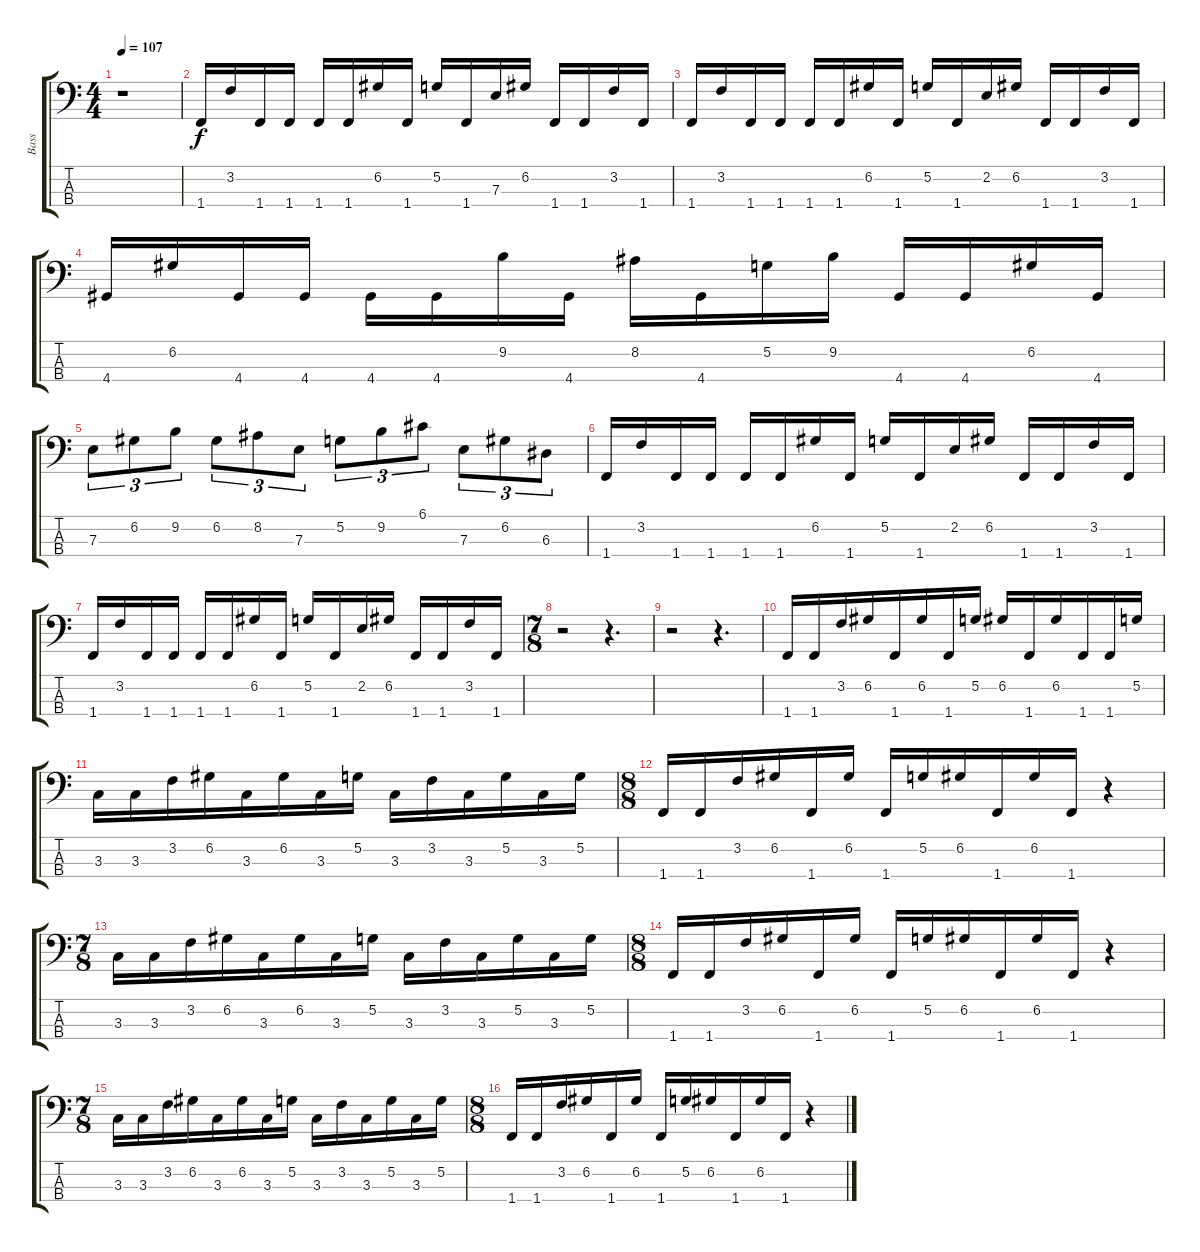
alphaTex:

\track ("Bass" "Bass") {instrument electricbasspick}
\staff {score tabs}
\tuning (G2 D2 A1 E1) {hide}
\ts (4 4)
\tempo 107
\clef f4
\ks c
r.1{dy f instrument electricbasspick} |
1.4.16 3.2.16 1.4.16 1.4.16 1.4.16 1.4.16 6.2.16 1.4.16 5.2.16 1.4.16 7.3.16 6.2.16 1.4.16 1.4.16 3.2.16 1.4.16 |
1.4.16 3.2.16 1.4.16 1.4.16 1.4.16 1.4.16 6.2.16 1.4.16 5.2.16 1.4.16 2.2.16 6.2.16 1.4.16 1.4.16 3.2.16 1.4.16 |
4.4.16 6.2.16 4.4.16 4.4.16 4.4.16 4.4.16 9.2.16 4.4.16 8.2.16 4.4.16 5.2.16 9.2.16 4.4.16 4.4.16 6.2.16 4.4.16 |
7.3.8{tu (3 2)} 6.2.8{tu (3 2)} 9.2.8{tu (3 2)} 6.2.8{tu (3 2)} 8.2.8{tu (3 2)} 7.3.8{tu (3 2)} 5.2.8{tu (3 2)} 9.2.8{tu (3 2)} 6.1.8{tu (3 2)} 7.3.8{tu (3 2)} 6.2.8{tu (3 2)} 6.3.8{tu (3 2)} |
1.4.16 3.2.16 1.4.16 1.4.16 1.4.16 1.4.16 6.2.16 1.4.16 5.2.16 1.4.16 2.2.16 6.2.16 1.4.16 1.4.16 3.2.16 1.4.16 |
1.4.16 3.2.16 1.4.16 1.4.16 1.4.16 1.4.16 6.2.16 1.4.16 5.2.16 1.4.16 2.2.16 6.2.16 1.4.16 1.4.16 3.2.16 1.4.16 |
\ts (7 8)
r.2 r.4{d} |
r.2 r.4{d} |
1.4.16 1.4.16 3.2.16 6.2.16 1.4.16 6.2.16 1.4.16 5.2.16 6.2.16 1.4.16 6.2.16 1.4.16 1.4.16 5.2.16 |
3.3.16 3.3.16 3.2.16 6.2.16 3.3.16 6.2.16 3.3.16 5.2.16 3.3.16 3.2.16 3.3.16 5.2.16 3.3.16 5.2.16 |
\ts (8 8)
1.4.16 1.4.16 3.2.16 6.2.16 1.4.16 6.2.16 1.4.16 5.2.16 6.2.16 1.4.16 6.2.16 1.4.16 r.4 |
\ts (7 8)
3.3.16 3.3.16 3.2.16 6.2.16 3.3.16 6.2.16 3.3.16 5.2.16 3.3.16 3.2.16 3.3.16 5.2.16 3.3.16 5.2.16 |
\ts (8 8)
1.4.16 1.4.16 3.2.16 6.2.16 1.4.16 6.2.16 1.4.16 5.2.16 6.2.16 1.4.16 6.2.16 1.4.16 r.4 |
\ts (7 8)
3.3.16 3.3.16 3.2.16 6.2.16 3.3.16 6.2.16 3.3.16 5.2.16 3.3.16 3.2.16 3.3.16 5.2.16 3.3.16 5.2.16 |
\ts (8 8)
1.4.16 1.4.16 3.2.16 6.2.16 1.4.16 6.2.16 1.4.16 5.2.16 6.2.16 1.4.16 6.2.16 1.4.16 r.4
